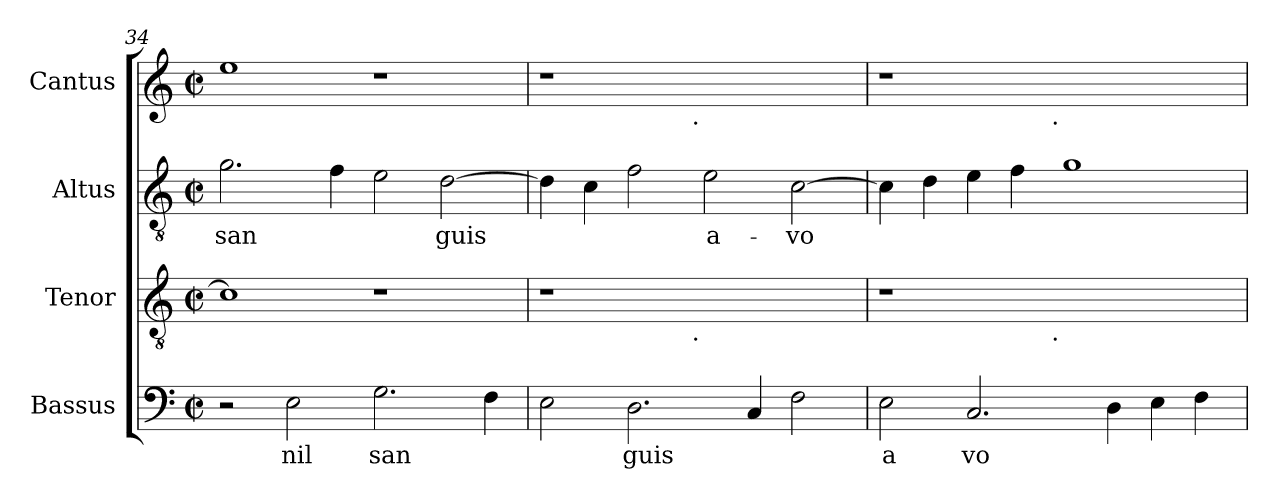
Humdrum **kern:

**kern	**text	**kern	**text	**kern	**text	**kern	**text
*part4	*part4	*part3	*part3	*part2	*part2	*part1	*part1
*staff4	*staff4	*staff3	*staff3	*staff2	*staff2	*staff1	*staff1
*I"Bassus	*	*I"Tenor	*	*I"Altus	*	*I"Cantus	*
*clefF4	*	*clefGv2	*	*clefGv2	*	*clefG2	*
*k[]	*	*k[]	*	*k[]	*	*k[]	*
*C:	*	*C:	*	*C:	*	*C:	*
*M2/2	*	*M2/2	*	*M2/2	*	*M2/2	*
*met(c|)	*	*met(c|)	*	*met(c|)	*	*met(c|)	*
=34	=34	=34	=34	=34	=34	=34	=34
!	!	!	!LO:LY:b	!	!LO:LY:b	!	!LO:LY:b
2r	.	1c]	.	2.g\	san-	1ee	.
!	!LO:LY:b	!	!	!	!	!	!
2E\	nil	.	.	.	.	.	.
!	!	!	!	!	!LO:LY:b	!	!
.	.	.	.	4f\	--	.	.
!	!LO:LY:b	!	!	!	!LO:LY:b	!	!
2.G\	san	1r	.	2e\	--	1r	.
!	!	!	!	!	!LO:LY:b	!	!
.	.	.	.	[>2d\	-guis	.	.
!	!LO:LY:b	!	!	!	!	!	!
4F\	.	.	.	.	.	.	.
=35	=35	=35	=35	=35	=35	=35	=35
!	!LO:LY:b	!	!	!	!LO:LY:b	!	!
*	*	*^	*	*	*	*^	*
2E\	.	1r	2ryy	.	4d\]	.	1r	2ryy	.
!	!	!	!	!	!	!LO:LY:b	!	!	!
.	.	.	.	.	4c\	.	.	.	.
!	!LO:LY:b	!	!	!	!	!LO:LY:b	!	!	!
2.D\	guis	.	4...ryy	.	2f\	.	.	4...ryy	.
!	!	!	!	!	!	!	!	!LO:TX:b:t=.	!
!	!	!	!LO:TX:b:t=.	!	!	!	!	!	!
.	.	.	1ryy	.	.	.	.	1ryy	.
!	!	!	!	!	!	!LO:LY:b	!	!	!
.	.	1ryy	.	.	2e\	a-	1ryy	.	.
!	!LO:LY:b	!	!	!	!	!	!	!	!
4C/	.	.	.	.	.	.	.	.	.
!	!LO:LY:b	!	!	!	!	!LO:LY:b	!	!	!
2F\	.	.	.	.	[>2c\	-vo-	.	.	.
.	.	.	32ryy	.	.	.	.	32ryy	.
=36	=36	=36	=36	=36	=36	=36	=36	=36	=36
!	!LO:LY:b	!	!	!	!	!LO:LY:b	!	!	!
2E\	a	1r	2ryy	.	4c\]	--	1r	2ryy	.
!	!	!	!	!	!	!LO:LY:b	!	!	!
.	.	.	.	.	4d\	--	.	.	.
!	!LO:LY:b	!	!	!	!	!LO:LY:b	!	!	!
2.C/	vo	.	4...ryy	.	4e\	--	.	4...ryy	.
!	!	!	!	!	!	!LO:LY:b	!	!	!
.	.	.	.	.	4f\	--	.	.	.
!	!	!	!	!	!	!	!	!LO:TX:b:t=.	!
!	!	!	!LO:TX:b:t=.	!	!	!	!	!	!
.	.	.	1ryy	.	.	.	.	1ryy	.
!	!	!	!	!	!	!LO:LY:b	!	!	!
.	.	1ryy	.	.	1g	--	1ryy	.	.
!	!LO:LY:b	!	!	!	!	!	!	!	!
4D\	.	.	.	.	.	.	.	.	.
!	!LO:LY:b	!	!	!	!	!	!	!	!
4E\	.	.	.	.	.	.	.	.	.
!	!LO:LY:b	!	!	!	!	!	!	!	!
4F\	.	.	.	.	.	.	.	.	.
.	.	.	32ryy	.	.	.	.	32ryy	.
*	*	*v	*v	*	*	*	*v	*v	*
=	=	=	=	=	=	=	=
*-	*-	*-	*-	*-	*-	*-	*-
